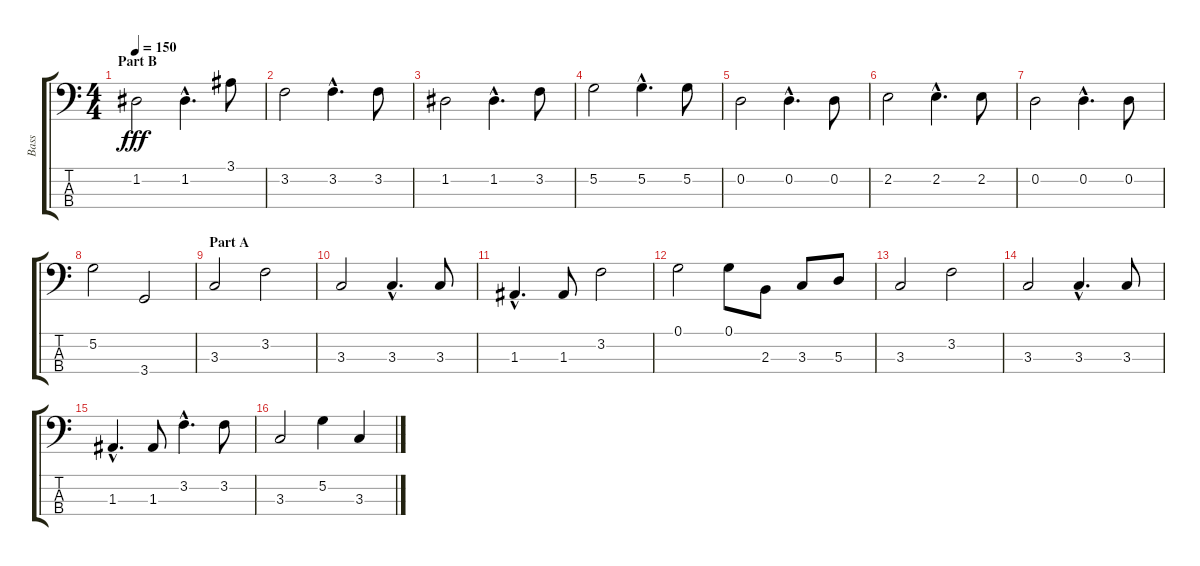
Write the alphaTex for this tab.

\track ("Bass" "Bass") {instrument electricguitarmuted}
\staff {score tabs}
\tuning (G2 D2 A1 E1) {hide}
\ts (4 4)
\section ("" "Part B")
\tempo 150
\clef f4
\ks c
1.2.2{dy fff} 1.2{hac}.4{d} 3.1.8 |
3.2.2 3.2{hac}.4{d} 3.2.8 |
1.2.2 1.2{hac}.4{d} 3.2.8 |
5.2.2 5.2{hac}.4{d} 5.2.8 |
0.2.2 0.2{hac}.4{d} 0.2.8 |
2.2.2 2.2{hac}.4{d} 2.2.8 |
0.2.2 0.2{hac}.4{d} 0.2.8 |
5.2.2 3.4.2 |
\section ("" "Part A")
3.3.2 3.2.2 |
3.3.2 3.3{hac}.4{d} 3.3.8 |
1.3{hac}.4{d} 1.3.8 3.2.2 |
0.1.2 0.1.8 2.3.8 3.3.8 5.3.8 |
3.3.2 3.2.2 |
3.3.2 3.3{hac}.4{d} 3.3.8 |
1.3{hac}.4{d} 1.3.8 3.2{hac}.4{d} 3.2.8 |
3.3.2 5.2.4 3.3.4
